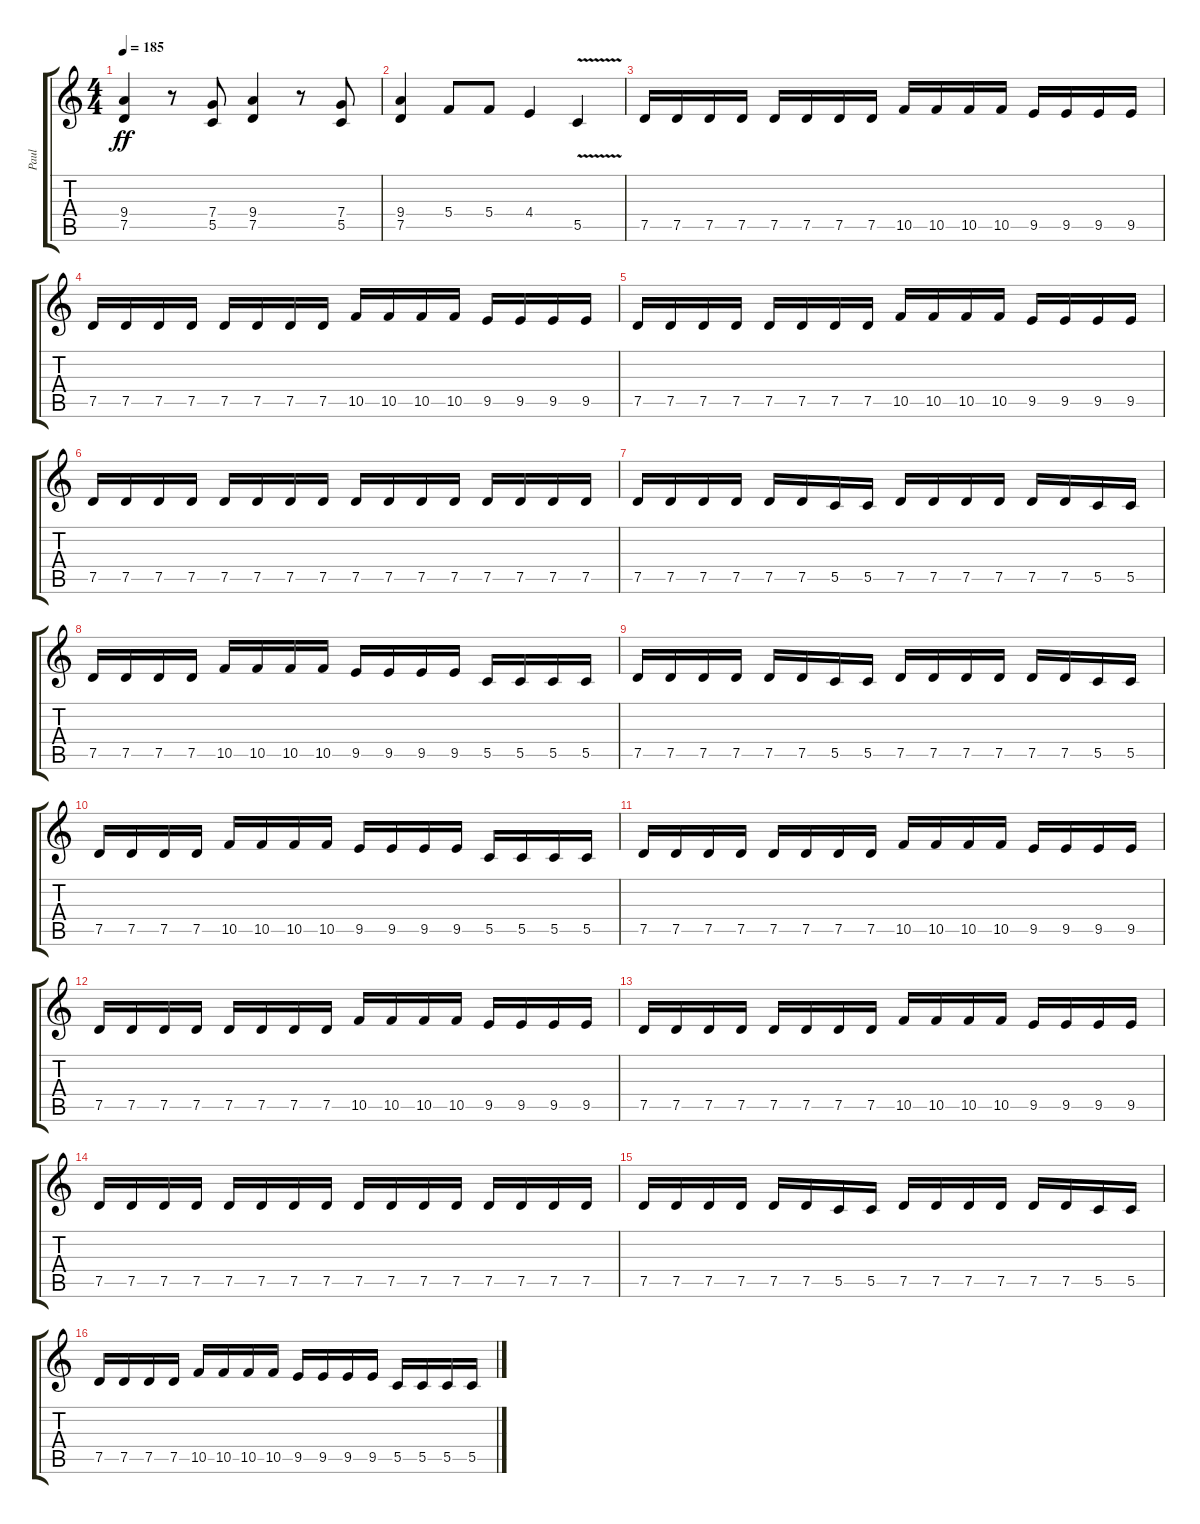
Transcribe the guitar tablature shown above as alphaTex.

\track ("Paul" "Paul") {instrument distortionguitar}
\staff {score tabs}
\tuning (D4 A3 F3 C3 G2 D2) {hide}
\ts (4 4)
\tempo 185
\clef g2
\ks c
(9.4 7.5).4{dy ff} r.8 (7.4 5.5).8 (9.4 7.5).4 r.8 (7.4 5.5).8 |
(9.4 7.5).4 5.4.8 5.4.8 4.4.4 5.5{v}.4 |
7.5.16 7.5.16 7.5.16 7.5.16 7.5.16 7.5.16 7.5.16 7.5.16 10.5.16 10.5.16 10.5.16 10.5.16 9.5.16 9.5.16 9.5.16 9.5.16 |
7.5.16 7.5.16 7.5.16 7.5.16 7.5.16 7.5.16 7.5.16 7.5.16 10.5.16 10.5.16 10.5.16 10.5.16 9.5.16 9.5.16 9.5.16 9.5.16 |
7.5.16 7.5.16 7.5.16 7.5.16 7.5.16 7.5.16 7.5.16 7.5.16 10.5.16 10.5.16 10.5.16 10.5.16 9.5.16 9.5.16 9.5.16 9.5.16 |
7.5.16 7.5.16 7.5.16 7.5.16 7.5.16 7.5.16 7.5.16 7.5.16 7.5.16 7.5.16 7.5.16 7.5.16 7.5.16 7.5.16 7.5.16 7.5.16 |
7.5.16 7.5.16 7.5.16 7.5.16 7.5.16 7.5.16 5.5.16 5.5.16 7.5.16 7.5.16 7.5.16 7.5.16 7.5.16 7.5.16 5.5.16 5.5.16 |
7.5.16 7.5.16 7.5.16 7.5.16 10.5.16 10.5.16 10.5.16 10.5.16 9.5.16 9.5.16 9.5.16 9.5.16 5.5.16 5.5.16 5.5.16 5.5.16 |
7.5.16 7.5.16 7.5.16 7.5.16 7.5.16 7.5.16 5.5.16 5.5.16 7.5.16 7.5.16 7.5.16 7.5.16 7.5.16 7.5.16 5.5.16 5.5.16 |
7.5.16 7.5.16 7.5.16 7.5.16 10.5.16 10.5.16 10.5.16 10.5.16 9.5.16 9.5.16 9.5.16 9.5.16 5.5.16 5.5.16 5.5.16 5.5.16 |
7.5.16 7.5.16 7.5.16 7.5.16 7.5.16 7.5.16 7.5.16 7.5.16 10.5.16 10.5.16 10.5.16 10.5.16 9.5.16 9.5.16 9.5.16 9.5.16 |
7.5.16 7.5.16 7.5.16 7.5.16 7.5.16 7.5.16 7.5.16 7.5.16 10.5.16 10.5.16 10.5.16 10.5.16 9.5.16 9.5.16 9.5.16 9.5.16 |
7.5.16 7.5.16 7.5.16 7.5.16 7.5.16 7.5.16 7.5.16 7.5.16 10.5.16 10.5.16 10.5.16 10.5.16 9.5.16 9.5.16 9.5.16 9.5.16 |
7.5.16 7.5.16 7.5.16 7.5.16 7.5.16 7.5.16 7.5.16 7.5.16 7.5.16 7.5.16 7.5.16 7.5.16 7.5.16 7.5.16 7.5.16 7.5.16 |
7.5.16 7.5.16 7.5.16 7.5.16 7.5.16 7.5.16 5.5.16 5.5.16 7.5.16 7.5.16 7.5.16 7.5.16 7.5.16 7.5.16 5.5.16 5.5.16 |
7.5.16 7.5.16 7.5.16 7.5.16 10.5.16 10.5.16 10.5.16 10.5.16 9.5.16 9.5.16 9.5.16 9.5.16 5.5.16 5.5.16 5.5.16 5.5.16
